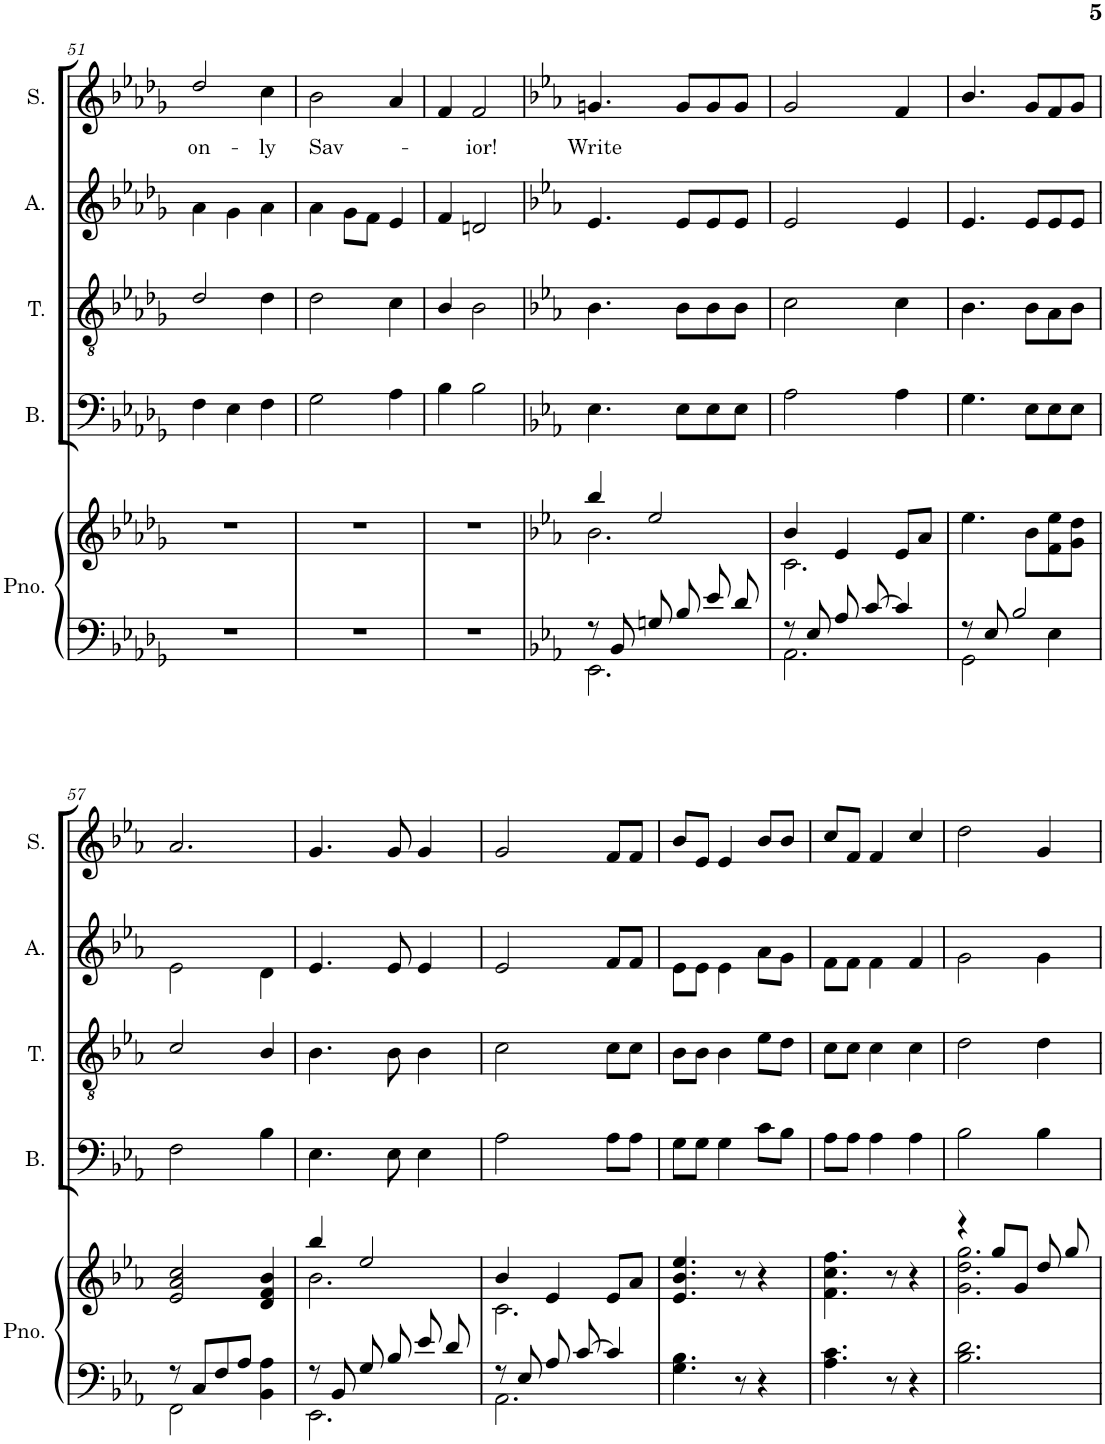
**kern	**kern	**kern	**kern	**kern	**kern	**text
*part5	*part5	*part4	*part3	*part2	*part1	*part1
*staff6	*staff5	*staff4	*staff3	*staff2	*staff1	*staff1
*I"Piano	*	*I"Bass	*I"Tenor	*I"Alto	*I"Soprano	*
*I'Pno.	*	*I'B.	*I'T.	*I'A.	*I'S.	*
!!LO:PB:g=z
*clefF4	*clefG2	*clefF4	*clefGv2	*clefG2	*clefG2	*
*k[b-e-a-d-g-]	*k[b-e-a-d-g-]	*k[b-e-a-d-g-]	*k[b-e-a-d-g-]	*k[b-e-a-d-g-]	*k[b-e-a-d-g-]	*
*M3/4	*M3/4	*M3/4	*M3/4	*M3/4	*M3/4	*
=51	=51	=51	=51	=51	=51	=51
!	!	!	!	!	!	!LO:LY:b
2.r	2.r	4F\	2d-/	4a-\	2dd-/	on-
.	.	4E-\	.	4g-\	.	.
!	!	!	!	!	!	!LO:LY:b
.	.	4F\	4d-\	4a-\	4cc\	-ly
=52	=52	=52	=52	=52	=52	=52
!	!	!	!	!	!	!LO:LY:b
2.r	2.r	2G-\	2d-\	4a-\	2b-\	Sav-
.	.	.	.	8g-\L	.	.
.	.	.	.	8f\J	.	.
.	.	4A-\	4c\	4e-/	4a-/	.
=53	=53	=53	=53	=53	=53	=53
2.r	2.r	4B-\	4B-/	4f/	4f/	.
!	!	!	!	!	!	!LO:LY:b
.	.	2B-\	2B-\	2dn/	2f/	-ior!
=54	=54	=54	=54	=54	=54	=54
*k[b-e-a-]	*k[b-e-a-]	*k[b-e-a-]	*k[b-e-a-]	*k[b-e-a-]	*k[b-e-a-]	*
*^	*^	*	*	*	*	*
!	!	!	!	!	!	!	!	!LO:LY:b
8r	2.EE-\	4bb-/	2.b-\	4.E-\	4.B-\	4.e-/	4.gn/	Write
8BB-/	.	.	.	.	.	.	.	.
8Gn/	.	2ee-/	.	.	.	.	.	.
8B-/	.	.	.	8E-\L	8B-\L	8e-/L	8g/L	.
8e-/	.	.	.	8E-\	8B-\	8e-/	8g/	.
8d/	.	.	.	8E-\J	8B-\J	8e-/J	8g/J	.
=55	=55	=55	=55	=55	=55	=55	=55	=55
8r	2.AA-\	4b-/	2.c\	2A-\	2c\	2e-/	2g/	.
8E-/	.	.	.	.	.	.	.	.
8A-/	.	4e-/	.	.	.	.	.	.
[8c/	.	.	.	.	.	.	.	.
4c/]	.	8e-/L	.	4A-\	4c\	4e-/	4f/	.
.	.	8a-/J	.	.	.	.	.	.
*	*	*v	*v	*	*	*	*	*
=56	=56	=56	=56	=56	=56	=56	=56
8r	2GG\	4.ee-\	4.G\	4.B-\	4.e-/	4.b-/	.
8E-/	.	.	.	.	.	.	.
2B-/	.	.	.	.	.	.	.
.	.	8b-\L	8E-\L	8B-\L	8e-/L	8g/L	.
.	4E-\	8f\ 8ee-\	8E-\	8A-\	8e-/	8f/	.
.	.	8g\ 8dd\J	8E-\J	8B-\J	8e-/J	8g/J	.
!!LO:LB:g=z
=57	=57	=57	=57	=57	=57	=57	=57
8r	2FF\	2e-/ 2a-/ 2cc/	2F\	2c/	2e-\	2.a-/	.
8C/L	.	.	.	.	.	.	.
8F/	.	.	.	.	.	.	.
8A-/J	.	.	.	.	.	.	.
4ryy	4BB-\ 4A-\	4d/ 4f/ 4b-/	4B-\	4B-/	4d\	.	.
=58	=58	=58	=58	=58	=58	=58	=58
*	*	*^	*	*	*	*	*
8r	2.EE-\	4bb-/	2.b-\	4.E-\	4.B-\	4.e-/	4.g/	.
8BB-/	.	.	.	.	.	.	.	.
8G/	.	2ee-/	.	.	.	.	.	.
8B-/	.	.	.	8E-\	8B-\	8e-/	8g/	.
8e-/	.	.	.	4E-\	4B-\	4e-/	4g/	.
8d/	.	.	.	.	.	.	.	.
=59	=59	=59	=59	=59	=59	=59	=59	=59
8r	2.AA-\	4b-/	2.c\	2A-\	2c\	2e-/	2g/	.
8E-/	.	.	.	.	.	.	.	.
8A-/	.	4e-/	.	.	.	.	.	.
[8c/	.	.	.	.	.	.	.	.
4c/]	.	8e-/L	.	8A-\L	8c\L	8f/L	8f/L	.
.	.	8a-/J	.	8A-\J	8c\J	8f/J	8f/J	.
*v	*v	*	*	*	*	*	*	*
*	*v	*v	*	*	*	*	*
=60	=60	=60	=60	=60	=60	=60
4.G\ 4.B-\	4.e-/ 4.b-/ 4.ee-/	8G\L	8B-\L	8e-\L	8b-/L	.
.	.	8G\J	8B-\J	8e-\J	8e-/J	.
.	.	4G\	4B-\	4e-\	4e-/	.
8r	8r	.	.	.	.	.
4r	4r	8c\L	8e-\L	8a-\L	8b-/L	.
.	.	8B-\J	8d\J	8g\J	8b-/J	.
=61	=61	=61	=61	=61	=61	=61
4.A-\ 4.c\	4.f\ 4.cc\ 4.ff\	8A-\L	8c\L	8f\L	8cc/L	.
.	.	8A-\J	8c\J	8f\J	8f/J	.
.	.	4A-\	4c\	4f\	4f/	.
8r	8r	.	.	.	.	.
4r	4r	4A-\	4c\	4f/	4cc/	.
=62	=62	=62	=62	=62	=62	=62
*	*^	*	*	*	*	*
2.B-\ 2.d\	4r	2.g\ 2.dd\ 2.gg\	2B-\	2d\	2g\	2dd\	.
.	8gg/L	.	.	.	.	.	.
.	8g/J	.	.	.	.	.	.
.	8dd/	.	4B-\	4d\	4g\	4g/	.
.	8gg/	.	.	.	.	.	.
*	*v	*v	*	*	*	*	*
=	=	=	=	=	=	=
*-	*-	*-	*-	*-	*-	*-
